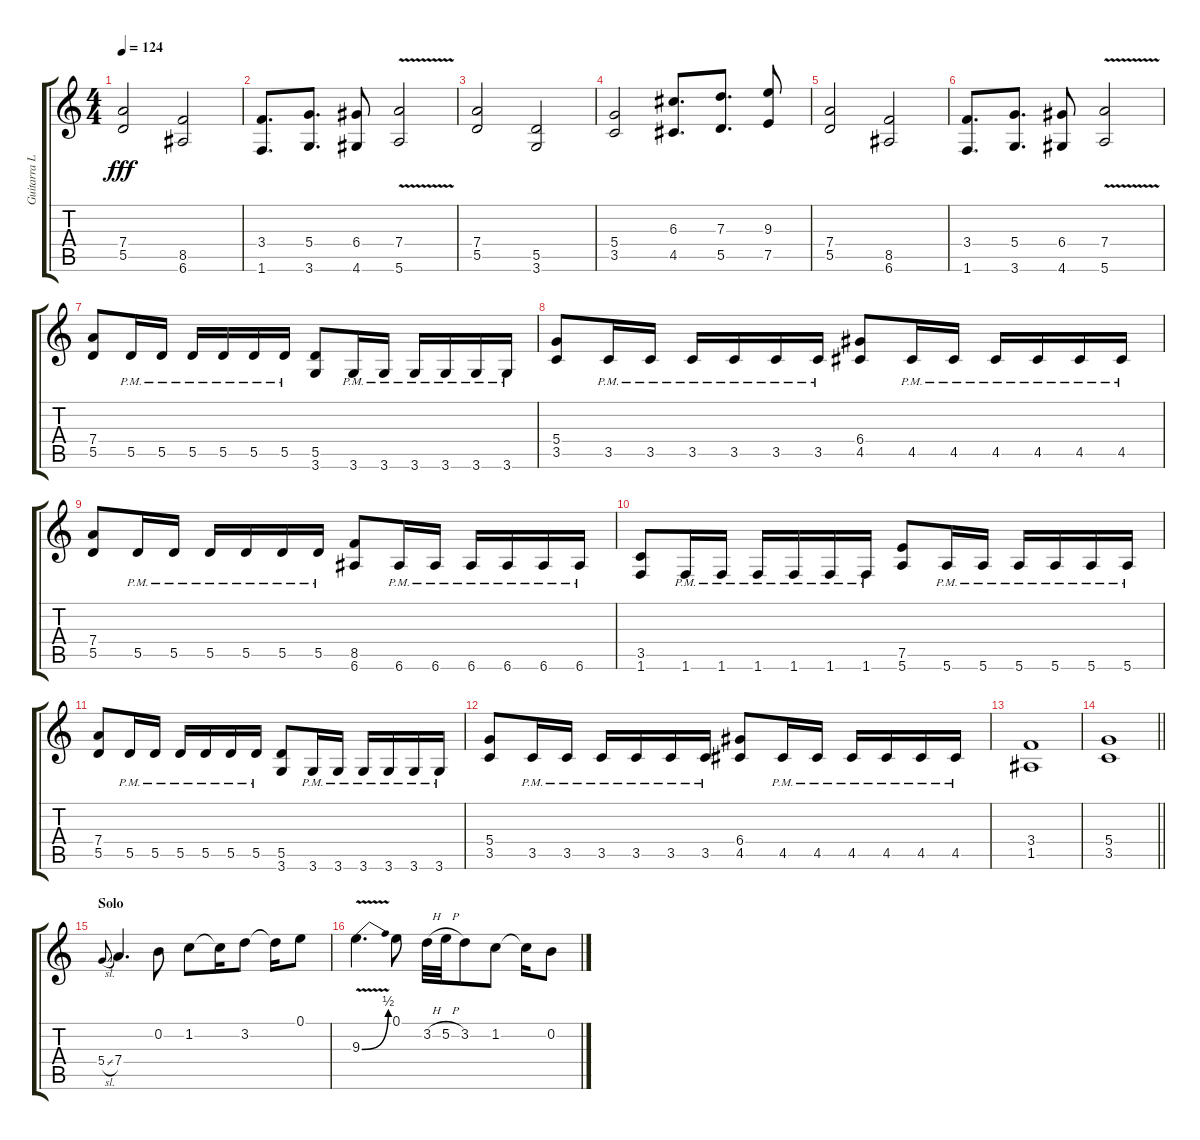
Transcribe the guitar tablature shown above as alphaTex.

\track ("Guitarra Lider" "Guitarra L") {instrument distortionguitar}
\staff {score tabs}
\tuning (E4 B3 G3 D3 A2 E2) {hide}
\ts (4 4)
\tempo 124
\clef g2
\ks c
(7.4 5.5).2{dy fff} (8.5 6.6).2 |
(3.4 1.6).8{d} (5.4 3.6).8{d} (6.4 4.6).8 (7.4 5.6{v}).2 |
(7.4 5.5).2 (5.5 3.6).2 |
(5.4 3.5).2 (6.3 4.5).8{d} (7.3 5.5).8{d} (9.3 7.5).8 |
(7.4 5.5).2 (8.5 6.6).2 |
(3.4 1.6).8{d} (5.4 3.6).8{d} (6.4 4.6).8 (7.4 5.6{v}).2 |
(7.4 5.5).8 5.5{pm}.16 5.5{pm}.16 5.5{pm}.16 5.5{pm}.16 5.5{pm}.16 5.5{pm}.16 (5.5 3.6).8 3.6{pm}.16 3.6{pm}.16 3.6{pm}.16 3.6{pm}.16 3.6{pm}.16 3.6{pm}.16 |
(5.4 3.5).8 3.5{pm}.16 3.5{pm}.16 3.5{pm}.16 3.5{pm}.16 3.5{pm}.16 3.5{pm}.16 (6.4 4.5).8 4.5{pm}.16 4.5{pm}.16 4.5{pm}.16 4.5{pm}.16 4.5{pm}.16 4.5{pm}.16 |
(7.4 5.5).8 5.5{pm}.16 5.5{pm}.16 5.5{pm}.16 5.5{pm}.16 5.5{pm}.16 5.5{pm}.16 (8.5 6.6).8 6.6{pm}.16 6.6{pm}.16 6.6{pm}.16 6.6{pm}.16 6.6{pm}.16 6.6{pm}.16 |
(3.5 1.6).8 1.6{pm}.16 1.6{pm}.16 1.6{pm}.16 1.6{pm}.16 1.6{pm}.16 1.6{pm}.16 (7.5 5.6).8 5.6{pm}.16 5.6{pm}.16 5.6{pm}.16 5.6{pm}.16 5.6{pm}.16 5.6{pm}.16 |
(7.4 5.5).8 5.5{pm}.16 5.5{pm}.16 5.5{pm}.16 5.5{pm}.16 5.5{pm}.16 5.5{pm}.16 (5.5 3.6).8 3.6{pm}.16 3.6{pm}.16 3.6{pm}.16 3.6{pm}.16 3.6{pm}.16 3.6{pm}.16 |
(5.4 3.5).8 3.5{pm}.16 3.5{pm}.16 3.5{pm}.16 3.5{pm}.16 3.5{pm}.16 3.5{pm}.16 (6.4 4.5).8 4.5{pm}.16 4.5{pm}.16 4.5{pm}.16 4.5{pm}.16 4.5{pm}.16 4.5{pm}.16 |
(3.4 1.5).1 |
\barLineRight lightlight
(5.4 3.5).1 |
\section ("" "Solo")
5.4{sl}.8{gr onbeat} 7.4.4{d volume 16 balance 8} 0.2.8 1.2.8 1.2{t}.16 3.2.8 3.2{t}.16 0.1.8 |
9.3{be (bend 0 0 60 2) v}.4{d} 0.1.8 3.2{h}.32 5.2{h}.32 3.2.8 1.2.8 1.2{t}.16 0.2.8
